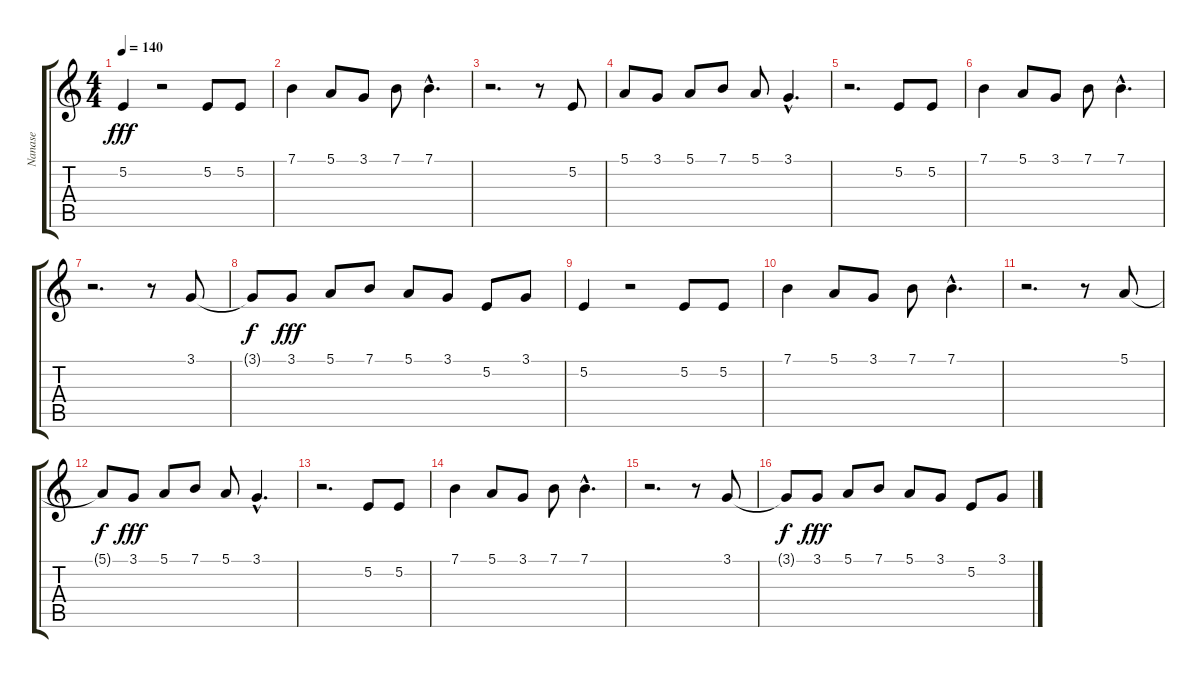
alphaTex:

\track ("Nanase" "Nanase") {instrument altosax}
\staff {score tabs}
\tuning (E4 B3 G3 D3 A2 E2) {hide}
\ts (4 4)
\tempo 140
\clef g2
\ks c
5.2.4{dy fff} r.2 5.2.8 5.2.8 |
7.1.4 5.1.8 3.1.8 7.1.8 7.1{hac}.4{d} |
r.2{d} r.8 5.2.8 |
5.1.8 3.1.8 5.1.8 7.1.8 5.1.8 3.1{hac}.4{d} |
r.2{d} 5.2.8 5.2.8 |
7.1.4 5.1.8 3.1.8 7.1.8 7.1{hac}.4{d} |
r.2{d} r.8 3.1.8 |
3.1{t}.8{dy f} 3.1.8{dy fff} 5.1.8 7.1.8 5.1.8 3.1.8 5.2.8 3.1.8 |
5.2.4 r.2 5.2.8 5.2.8 |
7.1.4 5.1.8 3.1.8 7.1.8 7.1{hac}.4{d} |
r.2{d} r.8 5.1.8 |
5.1{t}.8{dy f} 3.1.8{dy fff} 5.1.8 7.1.8 5.1.8 3.1{hac}.4{d} |
r.2{d} 5.2.8 5.2.8 |
7.1.4 5.1.8 3.1.8 7.1.8 7.1{hac}.4{d} |
r.2{d} r.8 3.1.8 |
3.1{t}.8{dy f} 3.1.8{dy fff} 5.1.8 7.1.8 5.1.8 3.1.8 5.2.8 3.1.8
